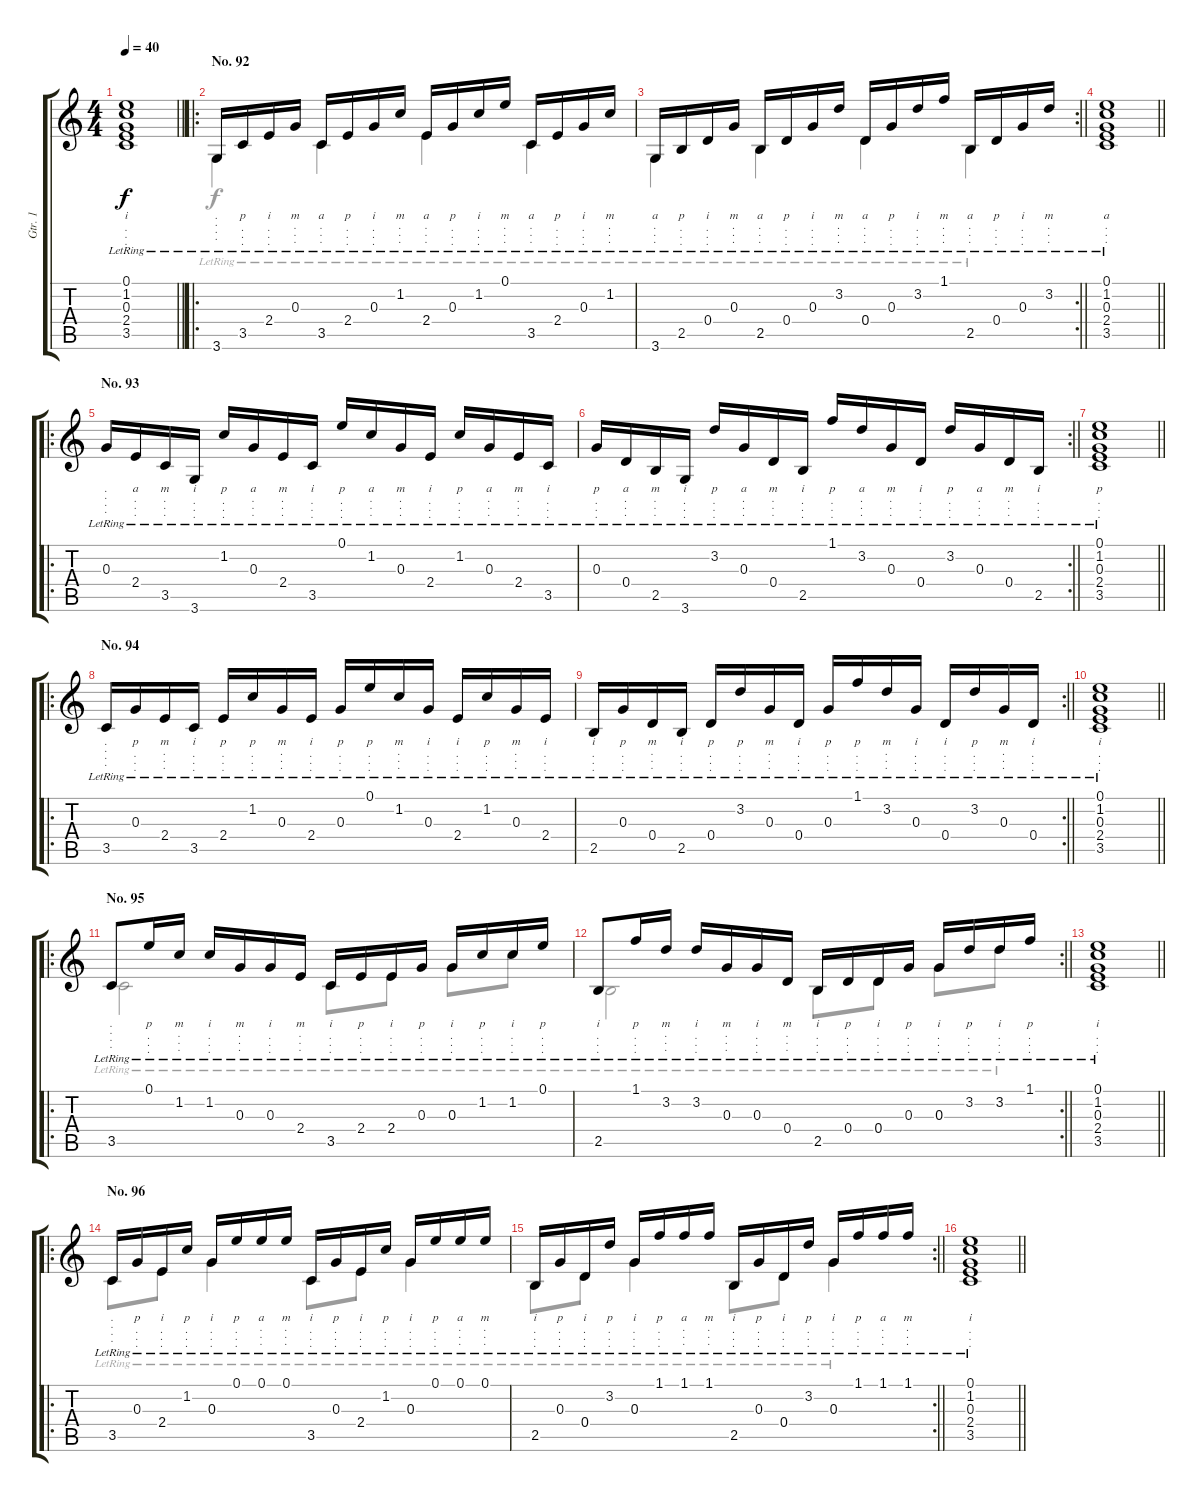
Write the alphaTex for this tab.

\track ("Gtr. 1" "Gtr. 1") {instrument acousticguitarnylon}
\staff {score tabs}
\tuning (E4 B3 G3 D3 A2 E2) {hide}
\voice
\ts (4 4)
\tempo 40
\clef g2
\barLineRight lightlight
\ks c
(0.1{lr} 1.2{lr} 0.3{lr} 2.4{lr} 3.5{lr}).1{lyrics (0 "i") lyrics (1 ".") lyrics (2 ".") lyrics (3 ".") lyrics (4 "") dy f} |
\ro
\section ("" "No. 92")
3.6{lr}.16{lyrics (0 ".") lyrics (1 ".") lyrics (2 ".") lyrics (3 ".") lyrics (4 "")} 3.5{lr}.16{lyrics (0 "p") lyrics (1 ".") lyrics (2 ".") lyrics (3 ".") lyrics (4 "")} 2.4{lr}.16{lyrics (0 "i") lyrics (1 ".") lyrics (2 ".") lyrics (3 ".") lyrics (4 "")} 0.3{lr}.16{lyrics (0 "m") lyrics (1 ".") lyrics (2 ".") lyrics (3 ".") lyrics (4 "")} 3.5{lr}.16{lyrics (0 "a") lyrics (1 ".") lyrics (2 ".") lyrics (3 ".") lyrics (4 "")} 2.4{lr}.16{lyrics (0 "p") lyrics (1 ".") lyrics (2 ".") lyrics (3 ".") lyrics (4 "")} 0.3{lr}.16{lyrics (0 "i") lyrics (1 ".") lyrics (2 ".") lyrics (3 ".") lyrics (4 "")} 1.2{lr}.16{lyrics (0 "m") lyrics (1 ".") lyrics (2 ".") lyrics (3 ".") lyrics (4 "")} 2.4{lr}.16{lyrics (0 "a") lyrics (1 ".") lyrics (2 ".") lyrics (3 ".") lyrics (4 "")} 0.3{lr}.16{lyrics (0 "p") lyrics (1 ".") lyrics (2 ".") lyrics (3 ".") lyrics (4 "")} 1.2{lr}.16{lyrics (0 "i") lyrics (1 ".") lyrics (2 ".") lyrics (3 ".") lyrics (4 "")} 0.1{lr}.16{lyrics (0 "m") lyrics (1 ".") lyrics (2 ".") lyrics (3 ".") lyrics (4 "")} 3.5{lr}.16{lyrics (0 "a") lyrics (1 ".") lyrics (2 ".") lyrics (3 ".") lyrics (4 "")} 2.4{lr}.16{lyrics (0 "p") lyrics (1 ".") lyrics (2 ".") lyrics (3 ".") lyrics (4 "")} 0.3{lr}.16{lyrics (0 "i") lyrics (1 ".") lyrics (2 ".") lyrics (3 ".") lyrics (4 "")} 1.2{lr}.16{lyrics (0 "m") lyrics (1 ".") lyrics (2 ".") lyrics (3 ".") lyrics (4 "")} |
\rc 2
\barLineRight lightlight
3.6{lr}.16{lyrics (0 "a") lyrics (1 ".") lyrics (2 ".") lyrics (3 ".") lyrics (4 "")} 2.5{lr}.16{lyrics (0 "p") lyrics (1 ".") lyrics (2 ".") lyrics (3 ".") lyrics (4 "")} 0.4{lr}.16{lyrics (0 "i") lyrics (1 ".") lyrics (2 ".") lyrics (3 ".") lyrics (4 "")} 0.3{lr}.16{lyrics (0 "m") lyrics (1 ".") lyrics (2 ".") lyrics (3 ".") lyrics (4 "")} 2.5{lr}.16{lyrics (0 "a") lyrics (1 ".") lyrics (2 ".") lyrics (3 ".") lyrics (4 "")} 0.4{lr}.16{lyrics (0 "p") lyrics (1 ".") lyrics (2 ".") lyrics (3 ".") lyrics (4 "")} 0.3{lr}.16{lyrics (0 "i") lyrics (1 ".") lyrics (2 ".") lyrics (3 ".") lyrics (4 "")} 3.2{lr}.16{lyrics (0 "m") lyrics (1 ".") lyrics (2 ".") lyrics (3 ".") lyrics (4 "")} 0.4{lr}.16{lyrics (0 "a") lyrics (1 ".") lyrics (2 ".") lyrics (3 ".") lyrics (4 "")} 0.3{lr}.16{lyrics (0 "p") lyrics (1 ".") lyrics (2 ".") lyrics (3 ".") lyrics (4 "")} 3.2{lr}.16{lyrics (0 "i") lyrics (1 ".") lyrics (2 ".") lyrics (3 ".") lyrics (4 "")} 1.1{lr}.16{lyrics (0 "m") lyrics (1 ".") lyrics (2 ".") lyrics (3 ".") lyrics (4 "")} 2.5{lr}.16{lyrics (0 "a") lyrics (1 ".") lyrics (2 ".") lyrics (3 ".") lyrics (4 "")} 0.4{lr}.16{lyrics (0 "p") lyrics (1 ".") lyrics (2 ".") lyrics (3 ".") lyrics (4 "")} 0.3{lr}.16{lyrics (0 "i") lyrics (1 ".") lyrics (2 ".") lyrics (3 ".") lyrics (4 "")} 3.2{lr}.16{lyrics (0 "m") lyrics (1 ".") lyrics (2 ".") lyrics (3 ".") lyrics (4 "")} |
\barLineRight lightlight
(0.1{lr} 1.2{lr} 0.3{lr} 2.4{lr} 3.5{lr}).1{lyrics (0 "a") lyrics (1 ".") lyrics (2 ".") lyrics (3 ".") lyrics (4 "")} |
\ro
\section ("" "No. 93")
0.3{lr}.16{lyrics (0 ".") lyrics (1 ".") lyrics (2 ".") lyrics (3 ".") lyrics (4 "")} 2.4{lr}.16{lyrics (0 "a") lyrics (1 ".") lyrics (2 ".") lyrics (3 ".") lyrics (4 "")} 3.5{lr}.16{lyrics (0 "m") lyrics (1 ".") lyrics (2 ".") lyrics (3 ".") lyrics (4 "")} 3.6{lr}.16{lyrics (0 "i") lyrics (1 ".") lyrics (2 ".") lyrics (3 ".") lyrics (4 "")} 1.2{lr}.16{lyrics (0 "p") lyrics (1 ".") lyrics (2 ".") lyrics (3 ".") lyrics (4 "")} 0.3{lr}.16{lyrics (0 "a") lyrics (1 ".") lyrics (2 ".") lyrics (3 ".") lyrics (4 "")} 2.4{lr}.16{lyrics (0 "m") lyrics (1 ".") lyrics (2 ".") lyrics (3 ".") lyrics (4 "")} 3.5{lr}.16{lyrics (0 "i") lyrics (1 ".") lyrics (2 ".") lyrics (3 ".") lyrics (4 "")} 0.1{lr}.16{lyrics (0 "p") lyrics (1 ".") lyrics (2 ".") lyrics (3 ".") lyrics (4 "") beam Up} 1.2{lr}.16{lyrics (0 "a") lyrics (1 ".") lyrics (2 ".") lyrics (3 ".") lyrics (4 "") beam Up} 0.3{lr}.16{lyrics (0 "m") lyrics (1 ".") lyrics (2 ".") lyrics (3 ".") lyrics (4 "") beam Up} 2.4{lr}.16{lyrics (0 "i") lyrics (1 ".") lyrics (2 ".") lyrics (3 ".") lyrics (4 "") beam Up} 1.2{lr}.16{lyrics (0 "p") lyrics (1 ".") lyrics (2 ".") lyrics (3 ".") lyrics (4 "")} 0.3{lr}.16{lyrics (0 "a") lyrics (1 ".") lyrics (2 ".") lyrics (3 ".") lyrics (4 "")} 2.4{lr}.16{lyrics (0 "m") lyrics (1 ".") lyrics (2 ".") lyrics (3 ".") lyrics (4 "")} 3.5{lr}.16{lyrics (0 "i") lyrics (1 ".") lyrics (2 ".") lyrics (3 ".") lyrics (4 "")} |
\rc 2
\barLineRight lightlight
0.3{lr}.16{lyrics (0 "p") lyrics (1 ".") lyrics (2 ".") lyrics (3 ".") lyrics (4 "")} 0.4{lr}.16{lyrics (0 "a") lyrics (1 ".") lyrics (2 ".") lyrics (3 ".") lyrics (4 "")} 2.5{lr}.16{lyrics (0 "m") lyrics (1 ".") lyrics (2 ".") lyrics (3 ".") lyrics (4 "")} 3.6{lr}.16{lyrics (0 "i") lyrics (1 ".") lyrics (2 ".") lyrics (3 ".") lyrics (4 "")} 3.2{lr}.16{lyrics (0 "p") lyrics (1 ".") lyrics (2 ".") lyrics (3 ".") lyrics (4 "")} 0.3{lr}.16{lyrics (0 "a") lyrics (1 ".") lyrics (2 ".") lyrics (3 ".") lyrics (4 "")} 0.4{lr}.16{lyrics (0 "m") lyrics (1 ".") lyrics (2 ".") lyrics (3 ".") lyrics (4 "")} 2.5{lr}.16{lyrics (0 "i") lyrics (1 ".") lyrics (2 ".") lyrics (3 ".") lyrics (4 "")} 1.1{lr}.16{lyrics (0 "p") lyrics (1 ".") lyrics (2 ".") lyrics (3 ".") lyrics (4 "") beam Up} 3.2{lr}.16{lyrics (0 "a") lyrics (1 ".") lyrics (2 ".") lyrics (3 ".") lyrics (4 "") beam Up} 0.3{lr}.16{lyrics (0 "m") lyrics (1 ".") lyrics (2 ".") lyrics (3 ".") lyrics (4 "") beam Up} 0.4{lr}.16{lyrics (0 "i") lyrics (1 ".") lyrics (2 ".") lyrics (3 ".") lyrics (4 "") beam Up} 3.2{lr}.16{lyrics (0 "p") lyrics (1 ".") lyrics (2 ".") lyrics (3 ".") lyrics (4 "")} 0.3{lr}.16{lyrics (0 "a") lyrics (1 ".") lyrics (2 ".") lyrics (3 ".") lyrics (4 "")} 0.4{lr}.16{lyrics (0 "m") lyrics (1 ".") lyrics (2 ".") lyrics (3 ".") lyrics (4 "")} 2.5{lr}.16{lyrics (0 "i") lyrics (1 ".") lyrics (2 ".") lyrics (3 ".") lyrics (4 "")} |
\barLineRight lightlight
(0.1{lr} 1.2{lr} 0.3{lr} 2.4{lr} 3.5{lr}).1{lyrics (0 "p") lyrics (1 ".") lyrics (2 ".") lyrics (3 ".") lyrics (4 "")} |
\ro
\section ("" "No. 94")
3.5{lr}.16{lyrics (0 ".") lyrics (1 ".") lyrics (2 ".") lyrics (3 ".") lyrics (4 "")} 0.3{lr}.16{lyrics (0 "p") lyrics (1 ".") lyrics (2 ".") lyrics (3 ".") lyrics (4 "")} 2.4{lr}.16{lyrics (0 "m") lyrics (1 ".") lyrics (2 ".") lyrics (3 ".") lyrics (4 "")} 3.5{lr}.16{lyrics (0 "i") lyrics (1 ".") lyrics (2 ".") lyrics (3 ".") lyrics (4 "")} 2.4{lr}.16{lyrics (0 "p") lyrics (1 ".") lyrics (2 ".") lyrics (3 ".") lyrics (4 "")} 1.2{lr}.16{lyrics (0 "p") lyrics (1 ".") lyrics (2 ".") lyrics (3 ".") lyrics (4 "")} 0.3{lr}.16{lyrics (0 "m") lyrics (1 ".") lyrics (2 ".") lyrics (3 ".") lyrics (4 "")} 2.4{lr}.16{lyrics (0 "i") lyrics (1 ".") lyrics (2 ".") lyrics (3 ".") lyrics (4 "")} 0.3{lr}.16{lyrics (0 "p") lyrics (1 ".") lyrics (2 ".") lyrics (3 ".") lyrics (4 "") beam Up} 0.1{lr}.16{lyrics (0 "p") lyrics (1 ".") lyrics (2 ".") lyrics (3 ".") lyrics (4 "") beam Up} 1.2{lr}.16{lyrics (0 "m") lyrics (1 ".") lyrics (2 ".") lyrics (3 ".") lyrics (4 "") beam Up} 0.3{lr}.16{lyrics (0 "i") lyrics (1 ".") lyrics (2 ".") lyrics (3 ".") lyrics (4 "") beam Up} 2.4{lr}.16{lyrics (0 "i") lyrics (1 ".") lyrics (2 ".") lyrics (3 ".") lyrics (4 "")} 1.2{lr}.16{lyrics (0 "p") lyrics (1 ".") lyrics (2 ".") lyrics (3 ".") lyrics (4 "")} 0.3{lr}.16{lyrics (0 "m") lyrics (1 ".") lyrics (2 ".") lyrics (3 ".") lyrics (4 "")} 2.4{lr}.16{lyrics (0 "i") lyrics (1 ".") lyrics (2 ".") lyrics (3 ".") lyrics (4 "")} |
\rc 2
\barLineRight lightlight
2.5{lr}.16{lyrics (0 "i") lyrics (1 ".") lyrics (2 ".") lyrics (3 ".") lyrics (4 "")} 0.3{lr}.16{lyrics (0 "p") lyrics (1 ".") lyrics (2 ".") lyrics (3 ".") lyrics (4 "")} 0.4{lr}.16{lyrics (0 "m") lyrics (1 ".") lyrics (2 ".") lyrics (3 ".") lyrics (4 "")} 2.5{lr}.16{lyrics (0 "i") lyrics (1 ".") lyrics (2 ".") lyrics (3 ".") lyrics (4 "")} 0.4{lr}.16{lyrics (0 "p") lyrics (1 ".") lyrics (2 ".") lyrics (3 ".") lyrics (4 "")} 3.2{lr}.16{lyrics (0 "p") lyrics (1 ".") lyrics (2 ".") lyrics (3 ".") lyrics (4 "")} 0.3{lr}.16{lyrics (0 "m") lyrics (1 ".") lyrics (2 ".") lyrics (3 ".") lyrics (4 "")} 0.4{lr}.16{lyrics (0 "i") lyrics (1 ".") lyrics (2 ".") lyrics (3 ".") lyrics (4 "")} 0.3{lr}.16{lyrics (0 "p") lyrics (1 ".") lyrics (2 ".") lyrics (3 ".") lyrics (4 "") beam Up} 1.1{lr}.16{lyrics (0 "p") lyrics (1 ".") lyrics (2 ".") lyrics (3 ".") lyrics (4 "") beam Up} 3.2{lr}.16{lyrics (0 "m") lyrics (1 ".") lyrics (2 ".") lyrics (3 ".") lyrics (4 "") beam Up} 0.3{lr}.16{lyrics (0 "i") lyrics (1 ".") lyrics (2 ".") lyrics (3 ".") lyrics (4 "") beam Up} 0.4{lr}.16{lyrics (0 "i") lyrics (1 ".") lyrics (2 ".") lyrics (3 ".") lyrics (4 "")} 3.2{lr}.16{lyrics (0 "p") lyrics (1 ".") lyrics (2 ".") lyrics (3 ".") lyrics (4 "")} 0.3{lr}.16{lyrics (0 "m") lyrics (1 ".") lyrics (2 ".") lyrics (3 ".") lyrics (4 "")} 0.4{lr}.16{lyrics (0 "i") lyrics (1 ".") lyrics (2 ".") lyrics (3 ".") lyrics (4 "")} |
\barLineRight lightlight
(0.1{lr} 1.2{lr} 0.3{lr} 2.4{lr} 3.5{lr}).1{lyrics (0 "i") lyrics (1 ".") lyrics (2 ".") lyrics (3 ".") lyrics (4 "")} |
\ro
\section ("" "No. 95")
3.5{lr}.8{lyrics (0 ".") lyrics (1 ".") lyrics (2 ".") lyrics (3 ".") lyrics (4 "")} 0.1{lr}.16{lyrics (0 "p") lyrics (1 ".") lyrics (2 ".") lyrics (3 ".") lyrics (4 "")} 1.2{lr}.16{lyrics (0 "m") lyrics (1 ".") lyrics (2 ".") lyrics (3 ".") lyrics (4 "")} 1.2{lr}.16{lyrics (0 "i") lyrics (1 ".") lyrics (2 ".") lyrics (3 ".") lyrics (4 "")} 0.3{lr}.16{lyrics (0 "m") lyrics (1 ".") lyrics (2 ".") lyrics (3 ".") lyrics (4 "")} 0.3{lr}.16{lyrics (0 "i") lyrics (1 ".") lyrics (2 ".") lyrics (3 ".") lyrics (4 "")} 2.4{lr}.16{lyrics (0 "m") lyrics (1 ".") lyrics (2 ".") lyrics (3 ".") lyrics (4 "")} 3.5{lr}.16{lyrics (0 "i") lyrics (1 ".") lyrics (2 ".") lyrics (3 ".") lyrics (4 "")} 2.4{lr}.16{lyrics (0 "p") lyrics (1 ".") lyrics (2 ".") lyrics (3 ".") lyrics (4 "")} 2.4{lr}.16{lyrics (0 "i") lyrics (1 ".") lyrics (2 ".") lyrics (3 ".") lyrics (4 "")} 0.3{lr}.16{lyrics (0 "p") lyrics (1 ".") lyrics (2 ".") lyrics (3 ".") lyrics (4 "")} 0.3{lr}.16{lyrics (0 "i") lyrics (1 ".") lyrics (2 ".") lyrics (3 ".") lyrics (4 "")} 1.2{lr}.16{lyrics (0 "p") lyrics (1 ".") lyrics (2 ".") lyrics (3 ".") lyrics (4 "")} 1.2{lr}.16{lyrics (0 "i") lyrics (1 ".") lyrics (2 ".") lyrics (3 ".") lyrics (4 "")} 0.1{lr}.16{lyrics (0 "p") lyrics (1 ".") lyrics (2 ".") lyrics (3 ".") lyrics (4 "")} |
\rc 2
\barLineRight lightlight
2.5{lr}.8{lyrics (0 "i") lyrics (1 ".") lyrics (2 ".") lyrics (3 ".") lyrics (4 "")} 1.1{lr}.16{lyrics (0 "p") lyrics (1 ".") lyrics (2 ".") lyrics (3 ".") lyrics (4 "")} 3.2{lr}.16{lyrics (0 "m") lyrics (1 ".") lyrics (2 ".") lyrics (3 ".") lyrics (4 "")} 3.2{lr}.16{lyrics (0 "i") lyrics (1 ".") lyrics (2 ".") lyrics (3 ".") lyrics (4 "")} 0.3{lr}.16{lyrics (0 "m") lyrics (1 ".") lyrics (2 ".") lyrics (3 ".") lyrics (4 "")} 0.3{lr}.16{lyrics (0 "i") lyrics (1 ".") lyrics (2 ".") lyrics (3 ".") lyrics (4 "")} 0.4{lr}.16{lyrics (0 "m") lyrics (1 ".") lyrics (2 ".") lyrics (3 ".") lyrics (4 "")} 2.5{lr}.16{lyrics (0 "i") lyrics (1 ".") lyrics (2 ".") lyrics (3 ".") lyrics (4 "")} 0.4{lr}.16{lyrics (0 "p") lyrics (1 ".") lyrics (2 ".") lyrics (3 ".") lyrics (4 "")} 0.4{lr}.16{lyrics (0 "i") lyrics (1 ".") lyrics (2 ".") lyrics (3 ".") lyrics (4 "")} 0.3{lr}.16{lyrics (0 "p") lyrics (1 ".") lyrics (2 ".") lyrics (3 ".") lyrics (4 "")} 0.3{lr}.16{lyrics (0 "i") lyrics (1 ".") lyrics (2 ".") lyrics (3 ".") lyrics (4 "")} 3.2{lr}.16{lyrics (0 "p") lyrics (1 ".") lyrics (2 ".") lyrics (3 ".") lyrics (4 "")} 3.2{lr}.16{lyrics (0 "i") lyrics (1 ".") lyrics (2 ".") lyrics (3 ".") lyrics (4 "")} 1.1{lr}.16{lyrics (0 "p") lyrics (1 ".") lyrics (2 ".") lyrics (3 ".") lyrics (4 "")} |
\barLineRight lightlight
(0.1{lr} 1.2{lr} 0.3{lr} 2.4{lr} 3.5{lr}).1{lyrics (0 "i") lyrics (1 ".") lyrics (2 ".") lyrics (3 ".") lyrics (4 "")} |
\ro
\section ("" "No. 96")
3.5{lr}.16{lyrics (0 ".") lyrics (1 ".") lyrics (2 ".") lyrics (3 ".") lyrics (4 "")} 0.3{lr}.16{lyrics (0 "p") lyrics (1 ".") lyrics (2 ".") lyrics (3 ".") lyrics (4 "")} 2.4{lr}.16{lyrics (0 "i") lyrics (1 ".") lyrics (2 ".") lyrics (3 ".") lyrics (4 "")} 1.2{lr}.16{lyrics (0 "p") lyrics (1 ".") lyrics (2 ".") lyrics (3 ".") lyrics (4 "")} 0.3{lr}.16{lyrics (0 "i") lyrics (1 ".") lyrics (2 ".") lyrics (3 ".") lyrics (4 "")} 0.1{lr}.16{lyrics (0 "p") lyrics (1 ".") lyrics (2 ".") lyrics (3 ".") lyrics (4 "")} 0.1{lr}.16{lyrics (0 "a") lyrics (1 ".") lyrics (2 ".") lyrics (3 ".") lyrics (4 "")} 0.1{lr}.16{lyrics (0 "m") lyrics (1 ".") lyrics (2 ".") lyrics (3 ".") lyrics (4 "")} 3.5{lr}.16{lyrics (0 "i") lyrics (1 ".") lyrics (2 ".") lyrics (3 ".") lyrics (4 "")} 0.3{lr}.16{lyrics (0 "p") lyrics (1 ".") lyrics (2 ".") lyrics (3 ".") lyrics (4 "")} 2.4{lr}.16{lyrics (0 "i") lyrics (1 ".") lyrics (2 ".") lyrics (3 ".") lyrics (4 "")} 1.2{lr}.16{lyrics (0 "p") lyrics (1 ".") lyrics (2 ".") lyrics (3 ".") lyrics (4 "")} 0.3{lr}.16{lyrics (0 "i") lyrics (1 ".") lyrics (2 ".") lyrics (3 ".") lyrics (4 "")} 0.1{lr}.16{lyrics (0 "p") lyrics (1 ".") lyrics (2 ".") lyrics (3 ".") lyrics (4 "")} 0.1{lr}.16{lyrics (0 "a") lyrics (1 ".") lyrics (2 ".") lyrics (3 ".") lyrics (4 "")} 0.1{lr}.16{lyrics (0 "m") lyrics (1 ".") lyrics (2 ".") lyrics (3 ".") lyrics (4 "")} |
\rc 2
\barLineRight lightlight
2.5{lr}.16{lyrics (0 "i") lyrics (1 ".") lyrics (2 ".") lyrics (3 ".") lyrics (4 "")} 0.3{lr}.16{lyrics (0 "p") lyrics (1 ".") lyrics (2 ".") lyrics (3 ".") lyrics (4 "")} 0.4{lr}.16{lyrics (0 "i") lyrics (1 ".") lyrics (2 ".") lyrics (3 ".") lyrics (4 "")} 3.2{lr}.16{lyrics (0 "p") lyrics (1 ".") lyrics (2 ".") lyrics (3 ".") lyrics (4 "")} 0.3{lr}.16{lyrics (0 "i") lyrics (1 ".") lyrics (2 ".") lyrics (3 ".") lyrics (4 "")} 1.1{lr}.16{lyrics (0 "p") lyrics (1 ".") lyrics (2 ".") lyrics (3 ".") lyrics (4 "")} 1.1{lr}.16{lyrics (0 "a") lyrics (1 ".") lyrics (2 ".") lyrics (3 ".") lyrics (4 "")} 1.1{lr}.16{lyrics (0 "m") lyrics (1 ".") lyrics (2 ".") lyrics (3 ".") lyrics (4 "")} 2.5{lr}.16{lyrics (0 "i") lyrics (1 ".") lyrics (2 ".") lyrics (3 ".") lyrics (4 "")} 0.3{lr}.16{lyrics (0 "p") lyrics (1 ".") lyrics (2 ".") lyrics (3 ".") lyrics (4 "")} 0.4{lr}.16{lyrics (0 "i") lyrics (1 ".") lyrics (2 ".") lyrics (3 ".") lyrics (4 "")} 3.2{lr}.16{lyrics (0 "p") lyrics (1 ".") lyrics (2 ".") lyrics (3 ".") lyrics (4 "")} 0.3{lr}.16{lyrics (0 "i") lyrics (1 ".") lyrics (2 ".") lyrics (3 ".") lyrics (4 "")} 1.1{lr}.16{lyrics (0 "p") lyrics (1 ".") lyrics (2 ".") lyrics (3 ".") lyrics (4 "")} 1.1{lr}.16{lyrics (0 "a") lyrics (1 ".") lyrics (2 ".") lyrics (3 ".") lyrics (4 "")} 1.1{lr}.16{lyrics (0 "m") lyrics (1 ".") lyrics (2 ".") lyrics (3 ".") lyrics (4 "")} |
\barLineRight lightlight
(0.1{lr} 1.2{lr} 0.3{lr} 2.4{lr} 3.5{lr}).1{lyrics (0 "i") lyrics (1 ".") lyrics (2 ".") lyrics (3 ".") lyrics (4 "")}
\voice
\clef g2
\ottava regular
\simile none
\barLineRight lightlight
\ks c
|
3.6{lr}.4 3.5{lr}.4 2.4{lr}.4 3.5{lr}.4 |
\barLineRight lightlight
3.6{lr}.4 2.5{lr}.4 0.4{lr}.4 2.5{lr}.4 |
\barLineRight lightlight
|
|
\barLineRight lightlight
|
\barLineRight lightlight
|
|
\barLineRight lightlight
|
\barLineRight lightlight
|
3.5{lr}.2 3.5{lr}.8 2.4{lr}.8 0.3{lr}.8 1.2{lr}.8 |
\barLineRight lightlight
2.5{lr}.2 2.5{lr}.8 0.4{lr}.8 0.3{lr}.8 3.2{lr}.8 |
\barLineRight lightlight
|
3.5{lr}.8 2.4{lr}.8 0.3{lr}.4 3.5{lr}.8 2.4{lr}.8 0.3{lr}.4 |
\barLineRight lightlight
2.5{lr}.8 0.4{lr}.8 0.3{lr}.4 2.5{lr}.8 0.4{lr}.8 0.3{lr}.4 |
\barLineRight lightlight
